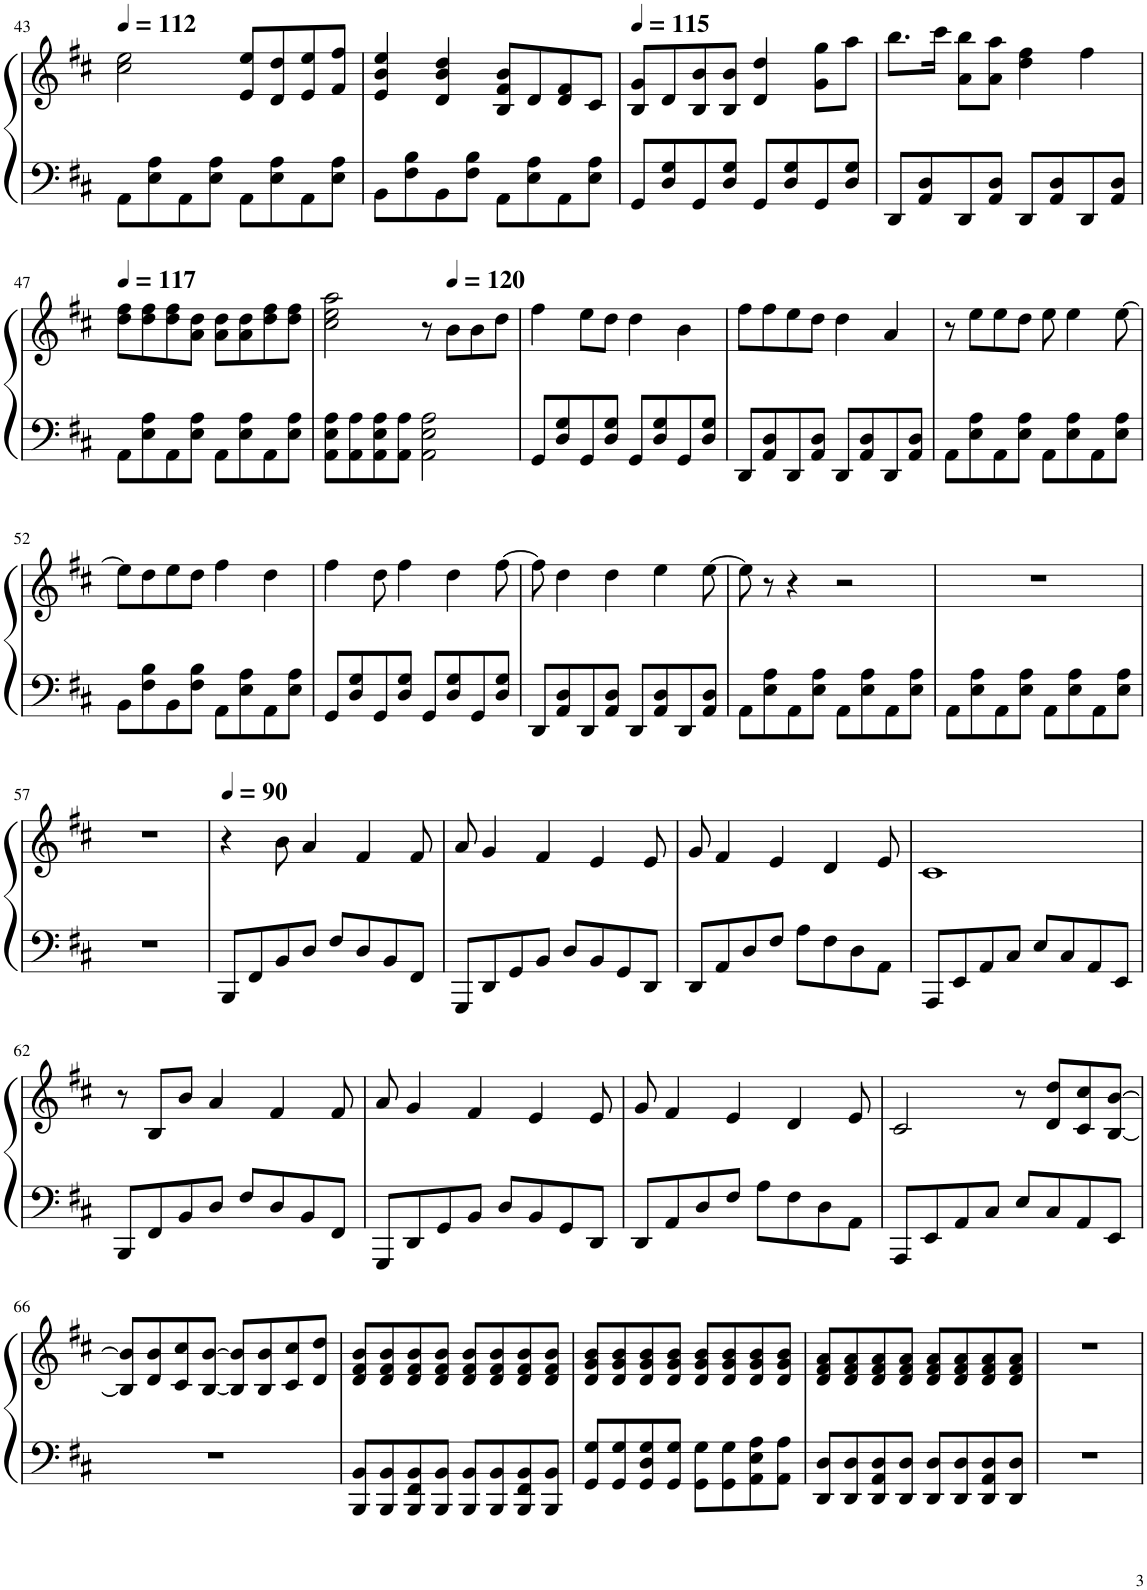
**kern	**kern
*part1	*part1
*staff2	*staff1
*I"Piano	*
*I'Pno.	*
!!LO:PB:g=z
*clefF4	*clefG2
*k[f#c#]	*k[f#c#]
*M4/4	*M4/4
*MM112	*MM112
=43	=43
8AA\L	2cc#\ 2ee\
8E\ 8A\	.
8AA\	.
8E\ 8A\J	.
8AA\L	8e/ 8ee/L
8E\ 8A\	8d/ 8dd/
8AA\	8e/ 8ee/
8E\ 8A\J	8f#/ 8ff#/J
=44	=44
8BB\L	4e/ 4b/ 4ee/
8F#\ 8B\	.
8BB\	4d/ 4b/ 4dd/
8F#\ 8B\J	.
8AA\L	8B/ 8f#/ 8b/L
8E\ 8A\	8d/
8AA\	8d/ 8f#/
8E\ 8A\J	8c#/J
=45	=45
*	*MM115
8GG/L	8B/ 8g/L
8D/ 8G/	8d/
8GG/	8B/ 8b/
8D/ 8G/J	8B/ 8b/J
8GG/L	4d/ 4dd/
8D/ 8G/	.
8GG/	8g\ 8gg\L
8D/ 8G/J	8aa\J
=46	=46
8DD/L	8.bb\L
8AA/ 8D/	.
.	16ccc#\Jk
8DD/	8a\ 8bb\L
8AA/ 8D/J	8a\ 8aa\J
8DD/L	4dd\ 4ff#\
8AA/ 8D/	.
8DD/	4ff#\
8AA/ 8D/J	.
!!LO:LB:g=z
=47	=47
*	*MM117
8AA\L	8dd\ 8ff#\L
8E\ 8A\	8dd\ 8ff#\
8AA\	8dd\ 8ff#\
8E\ 8A\J	8a\ 8dd\J
8AA\L	8a\ 8dd\L
8E\ 8A\	8a\ 8dd\
8AA\	8dd\ 8ff#\
8E\ 8A\J	8dd\ 8ff#\J
=48	=48
8AA\ 8E\ 8A\L	2cc#\ 2ee\ 2aa\
8AA\ 8A\	.
8AA\ 8E\ 8A\	.
8AA\ 8A\J	.
2AA\ 2E\ 2A\	8r
*	*MM120
.	8b\L
.	8b\
.	8dd\J
=49	=49
8GG/L	4ff#\
8D/ 8G/	.
8GG/	8ee\L
8D/ 8G/J	8dd\J
8GG/L	4dd\
8D/ 8G/	.
8GG/	4b\
8D/ 8G/J	.
=50	=50
8DD/L	8ff#\L
8AA/ 8D/	8ff#\
8DD/	8ee\
8AA/ 8D/J	8dd\J
8DD/L	4dd\
8AA/ 8D/	.
8DD/	4a/
8AA/ 8D/J	.
=51	=51
8AA\L	8r
8E\ 8A\	8ee\L
8AA\	8ee\
8E\ 8A\J	8dd\J
8AA\L	8ee\
8E\ 8A\	4ee\
8AA\	.
8E\ 8A\J	[8ee\
!!LO:LB:g=z
=52	=52
8BB\L	8ee\L]
8F#\ 8B\	8dd\
8BB\	8ee\
8F#\ 8B\J	8dd\J
8AA\L	4ff#\
8E\ 8A\	.
8AA\	4dd\
8E\ 8A\J	.
=53	=53
8GG/L	4ff#\
8D/ 8G/	.
8GG/	8dd\
8D/ 8G/J	4ff#\
8GG/L	.
8D/ 8G/	4dd\
8GG/	.
8D/ 8G/J	[8ff#\
=54	=54
8DD/L	8ff#\]
8AA/ 8D/	4dd\
8DD/	.
8AA/ 8D/J	4dd\
8DD/L	.
8AA/ 8D/	4ee\
8DD/	.
8AA/ 8D/J	[8ee\
=55	=55
8AA\L	8ee\]
8E\ 8A\	8r
8AA\	4r
8E\ 8A\J	.
8AA\L	2r
8E\ 8A\	.
8AA\	.
8E\ 8A\J	.
=56	=56
8AA\L	1r
8E\ 8A\	.
8AA\	.
8E\ 8A\J	.
8AA\L	.
8E\ 8A\	.
8AA\	.
8E\ 8A\J	.
!!LO:LB:g=z
=57	=57
1r	1r
=58	=58
*	*MM90
8BBB/L	4r
8FF#/	.
8BB/	8b\
8D/J	4a/
8F#/L	.
8D/	4f#/
8BB/	.
8FF#/J	8f#/
=59	=59
8GGG/L	8a/
8DD/	4g/
8GG/	.
8BB/J	4f#/
8D/L	.
8BB/	4e/
8GG/	.
8DD/J	8e/
=60	=60
8DD/L	8g/
8AA/	4f#/
8D/	.
8F#/J	4e/
8A\L	.
8F#\	4d/
8D\	.
8AA\J	8e/
=61	=61
8AAA/L	1c#
8EE/	.
8AA/	.
8C#/J	.
8E/L	.
8C#/	.
8AA/	.
8EE/J	.
!!LO:LB:g=z
=62	=62
8BBB/L	8r
8FF#/	8B/L
8BB/	8b/J
8D/J	4a/
8F#/L	.
8D/	4f#/
8BB/	.
8FF#/J	8f#/
=63	=63
8GGG/L	8a/
8DD/	4g/
8GG/	.
8BB/J	4f#/
8D/L	.
8BB/	4e/
8GG/	.
8DD/J	8e/
=64	=64
8DD/L	8g/
8AA/	4f#/
8D/	.
8F#/J	4e/
8A\L	.
8F#\	4d/
8D\	.
8AA\J	8e/
=65	=65
8AAA/L	2c#/
8EE/	.
8AA/	.
8C#/J	.
8E/L	8r
8C#/	8d/ 8dd/L
8AA/	8c#/ 8cc#/
8EE/J	[8B/ [8b/J
!!LO:LB:g=z
=66	=66
1r	8B/] 8b/]L
.	8d/ 8b/
.	8c#/ 8cc#/
.	[8B/ [8b/J
.	8B/] 8b/]L
.	8B/ 8b/
.	8c#/ 8cc#/
.	8d/ 8dd/J
=67	=67
8BBB/ 8BB/L	8d/ 8f#/ 8b/L
8BBB/ 8BB/	8d/ 8f#/ 8b/
8BBB/ 8FF#/ 8BB/	8d/ 8f#/ 8b/
8BBB/ 8BB/J	8d/ 8f#/ 8b/J
8BBB/ 8BB/L	8d/ 8f#/ 8b/L
8BBB/ 8BB/	8d/ 8f#/ 8b/
8BBB/ 8FF#/ 8BB/	8d/ 8f#/ 8b/
8BBB/ 8BB/J	8d/ 8f#/ 8b/J
=68	=68
8GG/ 8G/L	8d/ 8g/ 8b/L
8GG/ 8G/	8d/ 8g/ 8b/
8GG/ 8D/ 8G/	8d/ 8g/ 8b/
8GG/ 8G/J	8d/ 8g/ 8b/J
8GG\ 8G\L	8d/ 8g/ 8b/L
8GG\ 8G\	8d/ 8g/ 8b/
8AA\ 8E\ 8A\	8d/ 8g/ 8b/
8AA\ 8A\J	8d/ 8g/ 8b/J
=69	=69
8DD/ 8D/L	8d/ 8f#/ 8a/L
8DD/ 8D/	8d/ 8f#/ 8a/
8DD/ 8AA/ 8D/	8d/ 8f#/ 8a/
8DD/ 8D/J	8d/ 8f#/ 8a/J
8DD/ 8D/L	8d/ 8f#/ 8a/L
8DD/ 8D/	8d/ 8f#/ 8a/
8DD/ 8AA/ 8D/	8d/ 8f#/ 8a/
8DD/ 8D/J	8d/ 8f#/ 8a/J
=70	=70
1r	1r
=	=
*-	*-
